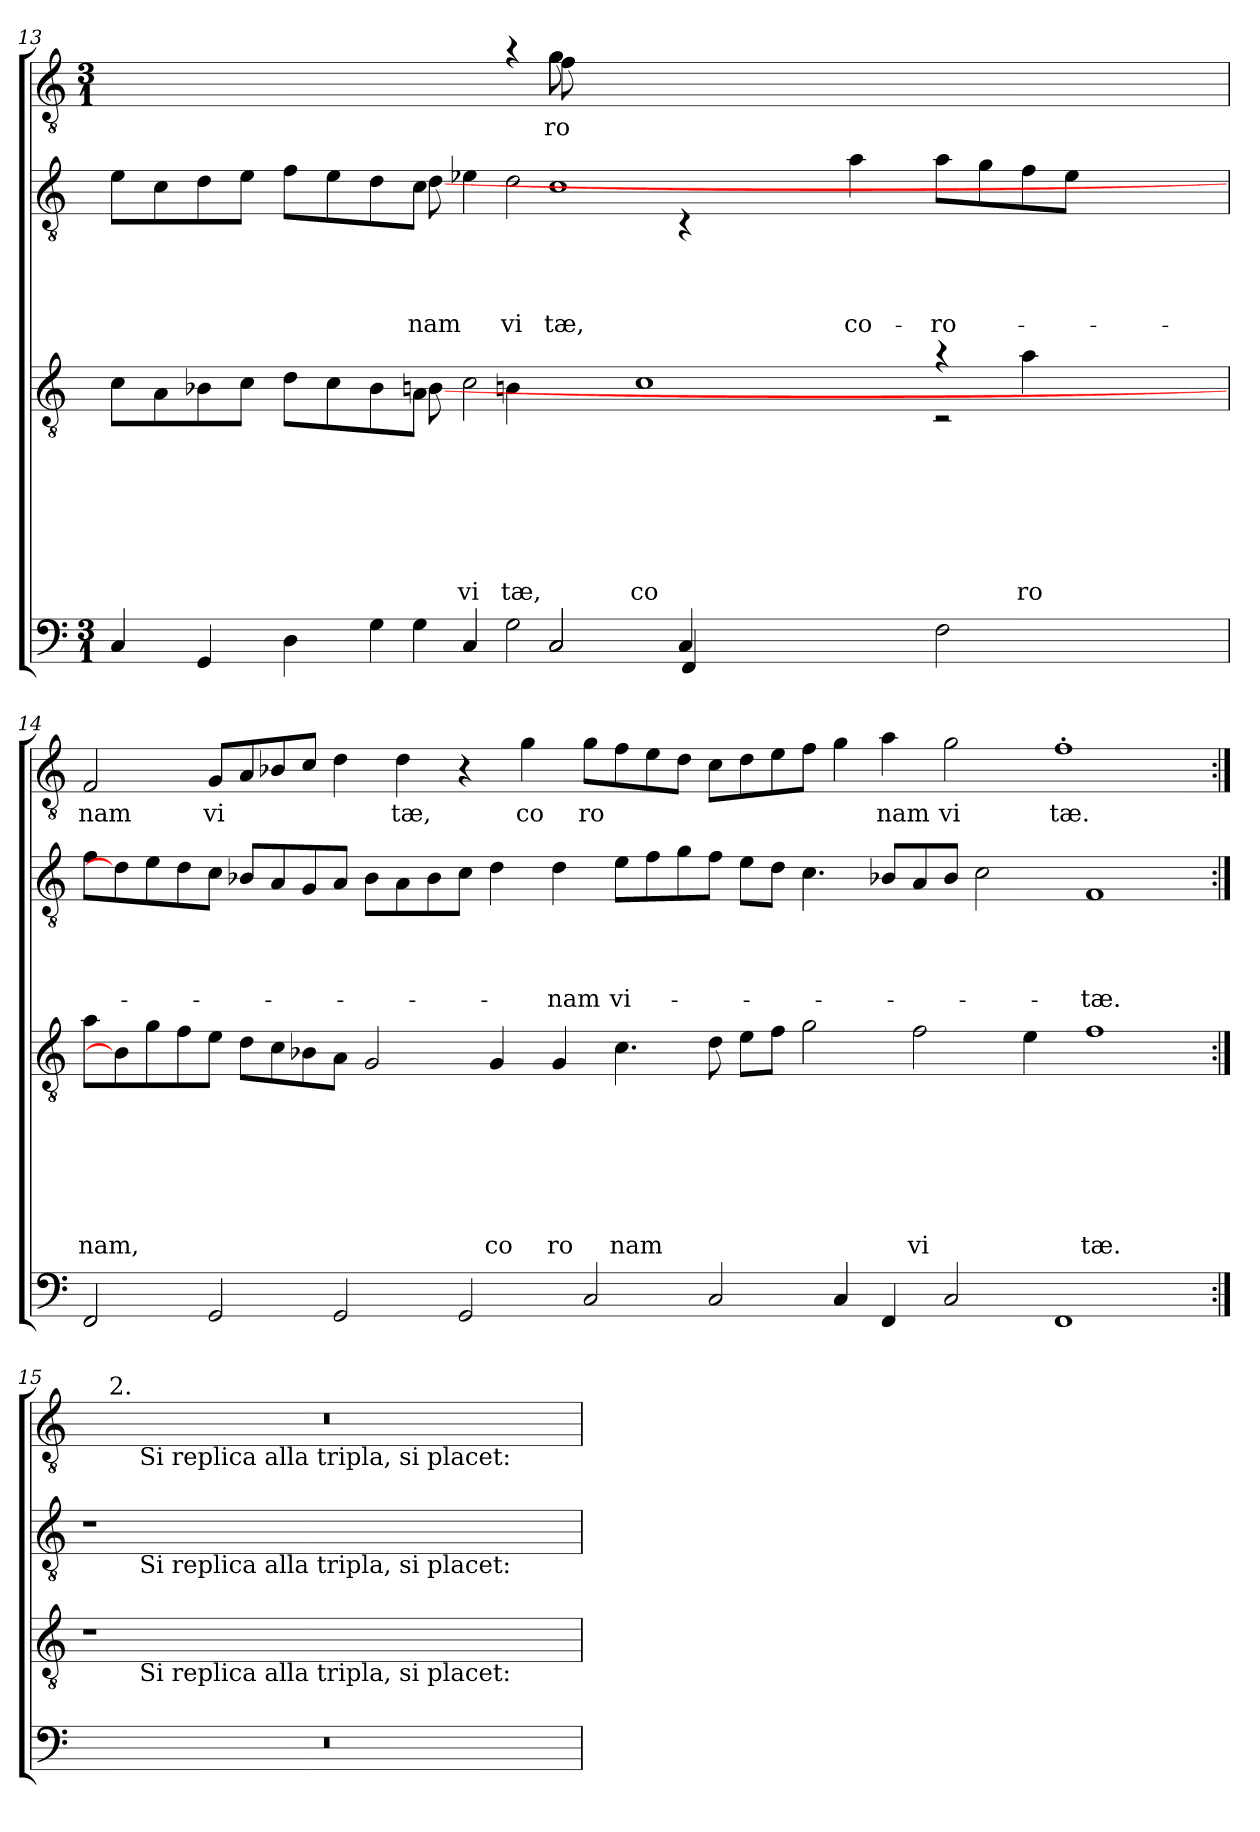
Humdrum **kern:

**kern	**kern	**text	**text	**text	**text	**text	**text	**text	**kern	**text	**text	**text	**text	**kern	**text
*part4	*part3	*part3	*part3	*part3	*part3	*part3	*part3	*part3	*part2	*part2	*part2	*part2	*part2	*part1	*part1
*staff4	*staff3	*staff3	*staff3	*staff3	*staff3	*staff3	*staff3	*staff3	*staff2	*staff2	*staff2	*staff2	*staff2	*staff1	*staff1
*clefF4	*clefGv2	*	*	*	*	*	*	*	*clefGv2	*	*	*	*	*clefGv2	*
*k[]	*k[]	*	*	*	*	*	*	*	*k[]	*	*	*	*	*k[]	*
*C:	*C:	*	*	*	*	*	*	*	*C:	*	*	*	*	*C:	*
*M3/1	*	*	*	*	*	*	*	*	*	*	*	*	*	*M3/1	*
=13	=13	=13	=13	=13	=13	=13	=13	=13	=13	=13	=13	=13	=13	=13	=13
*^	*^	*	*	*	*	*	*	*	*^	*	*	*	*	*^	*
*	*^	*	*	*	*	*	*	*	*	*	*	*	*	*	*	*	*	*^	*
*	*	*^	*	*	*	*	*	*	*	*	*	*	*	*	*	*	*	*	*	*^	*
4C/	2..ryy	1ryy	1ryy	8c\L	2..ryy	.	.	.	.	.	.	.	8e\L	2..ryy	.	.	.	.	1ryy	1ryy	1ryy	1ryy	.
.	.	.	.	8A\	.	.	.	.	.	.	.	.	8c\	.	.	.	.	.	.	.	.	.	.
4GG/	.	.	.	8B-X\	.	.	.	.	.	.	.	.	8d\	.	.	.	.	.	.	.	.	.	.
.	.	.	.	8c\J	.	.	.	.	.	.	.	.	8e\J	.	.	.	.	.	.	.	.	.	.
4D\	.	.	.	8d\L	.	.	.	.	.	.	.	.	8f\L	.	.	.	.	.	.	.	.	.	.
.	.	.	.	8c\	.	.	.	.	.	.	.	.	8e\	.	.	.	.	.	.	.	.	.	.
4G\	.	.	.	8B-\	.	.	.	.	.	.	.	.	8d\	.	.	.	.	.	.	.	.	.	.
!	!	!	!	!	!	!	!	!	!	!	!	!	!	!	!	!	!	!LO:LY:b	!	!	!	!	!
.	4G\	.	.	8A\J	[8Bn\	.	.	.	.	.	.	.	8c\J	[8d\	.	.	.	-nam	.	.	.	.	.
!	!	!	!	!	!	!	!	!	!	!	!	!LO:LY:b	!	!	!	!	!	!	!	!	!	!	!
4C/	.	4ryy	2ryy	2c\	8ryy	.	.	.	.	.	.	vi	4e-X\	8ryy	.	.	.	.	8ryy	4ryy	4ryy	4ryy	.
!	!	!	!	!	!	!	!	!	!	!	!	!LO:LY:b	!	!	!	!	!	!LO:LY:b	!	!	!	!	!
.	2G\	.	.	.	4Bn\	.	.	.	.	.	.	tæ,	.	2d\	.	.	.	vi-	4ra	.	.	.	.
!	!	!	!	!	!	!	!	!	!	!	!	!	!	!	!	!	!	!LO:LY:b	!	!	!	!	!LO:LY:b
!	!	!	!	!	!	!	!	!	!	!	!	!	!	!	!	!	!	!	!	!	!	!	!LO:LY:b
2C/	.	2C/	.	.	.	.	.	.	.	.	.	.	1c	.	.	.	.	-tæ,	.	4g\	8g\	8f\	ro
.	.	.	.	.	1ryy	.	.	.	.	.	.	.	.	.	.	.	.	.	1.ryy	.	1.ryy	1.ryy	.
!	!	!	!	!	!	!	!	!	!	!	!	!LO:LY:b	!	!	!	!	!	!	!	!	!	!	!
.	.	.	8ryy	1c	.	.	.	.	.	.	.	co	.	.	.	.	.	.	.	1.ryy	.	.	.
.	4C/	.	4FF/	.	.	.	.	.	.	.	.	.	.	4rC	.	.	.	.	.	.	.	.	.
1ryy	.	1ryy	.	.	.	.	.	.	.	.	.	.	.	.	.	.	.	.	.	.	.	.	.
.	1ryy	.	2ryy	.	.	.	.	.	.	.	.	.	.	1ryy	.	.	.	.	.	.	.	.	.
!	!	!	!	!	!	!	!	!	!	!	!	!	!	!	!	!	!	!LO:LY:b	!	!	!	!	!
.	.	.	.	.	.	.	.	.	.	.	.	.	4a\	.	.	.	.	co-	.	.	.	.	.
.	.	.	8ryy	.	8ryy	.	.	.	.	.	.	.	.	.	.	.	.	.	.	.	.	.	.
!	!	!	!	!	!	!	!	!	!	!	!	!	!	!	!	!	!	!LO:LY:b	!	!	!	!	!
.	.	.	2F\	4ra	2rC	.	.	.	.	.	.	.	8a\L	.	.	.	.	-ro-	.	.	.	.	.
.	.	.	.	.	.	.	.	.	.	.	.	.	8g\	.	.	.	.	.	.	.	.	.	.
!	!	!	!	!	!	!	!	!	!	!	!	!LO:LY:b	!	!	!	!	!	!	!	!	!	!	!
4ryy	.	4ryy	.	4a\	.	.	.	.	.	.	.	ro	8f\	.	.	.	.	.	.	.	.	.	.
.	8ryy	.	.	.	.	.	.	.	.	.	.	.	8e-\J	8ryy	.	.	.	.	8ryy	.	8ryy	8ryy	.
*	*v	*v	*v	*	*	*	*	*	*	*	*	*	*	*	*	*	*	*	*	*	*	*	*
*	*	*v	*v	*	*	*	*	*	*	*	*	*	*	*	*	*	*	*	*	*	*
!!LO:PB:g=z
=14	=14	=14	=14	=14	=14	=14	=14	=14	=14	=14	=14	=14	=14	=14	=14	=14	=14	=14	=14	=14
!	!	!	!	!	!	!	!	!	!LO:LY:b	!	!	!	!	!	!	!	!	!	!	!LO:LY:b
*	*	*	*	*	*	*	*	*	*	*v	*v	*	*	*	*	*	*	*	*	*
*v	*v	*	*	*	*	*	*	*	*	*	*	*	*	*	*v	*v	*v	*v	*
2FF/	8a\L	.	.	.	.	.	.	nam,	8f\L	.	.	.	.	2F/	nam
.	8B\]	.	.	.	.	.	.	.	8d\]	.	.	.	.	.	.
.	8g\	.	.	.	.	.	.	.	8e\	.	.	.	.	.	.
.	8f\	.	.	.	.	.	.	.	8d\	.	.	.	.	.	.
!	!	!	!	!	!	!	!	!	!	!	!	!	!	!	!LO:LY:b
2GG/	8e\J	.	.	.	.	.	.	.	8c\J	.	.	.	.	8G/L	vi
.	8d\L	.	.	.	.	.	.	.	8B-X/L	.	.	.	.	8A/	.
.	8c\	.	.	.	.	.	.	.	8A/	.	.	.	.	8B-X/	.
.	8B-X\	.	.	.	.	.	.	.	8G/	.	.	.	.	8c/J	.
2GG/	8A\J	.	.	.	.	.	.	.	8A/J	.	.	.	.	4d\	.
.	2G/	.	.	.	.	.	.	.	8B-\L	.	.	.	.	.	.
!	!	!	!	!	!	!	!	!	!	!	!	!	!	!	!LO:LY:b
.	.	.	.	.	.	.	.	.	8A\	.	.	.	.	4d\	tæ,
.	.	.	.	.	.	.	.	.	8B-\	.	.	.	.	.	.
2GG/	.	.	.	.	.	.	.	.	8c\J	.	.	.	.	4r	.
!	!	!	!	!	!	!	!	!LO:LY:b	!	!	!	!	!	!	!
.	4G/	.	.	.	.	.	.	co	4d\	.	.	.	.	.	.
!	!	!	!	!	!	!	!	!	!	!	!	!	!	!	!LO:LY:b
.	.	.	.	.	.	.	.	.	.	.	.	.	.	4g\	co
!	!	!	!	!	!	!	!	!LO:LY:b	!	!	!	!	!LO:LY:b	!	!
.	4G/	.	.	.	.	.	.	ro	4d\	.	.	.	-nam	.	.
!	!	!	!	!	!	!	!	!	!	!	!	!	!	!	!LO:LY:b
2C/	.	.	.	.	.	.	.	.	.	.	.	.	.	8g\L	ro
!	!	!	!	!	!	!	!	!LO:LY:b	!	!	!	!	!LO:LY:b	!	!
.	4.c\	.	.	.	.	.	.	nam	8e\L	.	.	.	vi-	8f\	.
.	.	.	.	.	.	.	.	.	8f\	.	.	.	.	8e\	.
.	.	.	.	.	.	.	.	.	8g\	.	.	.	.	8d\J	.
2C/	8d\	.	.	.	.	.	.	.	8f\J	.	.	.	.	8c\L	.
.	8e\L	.	.	.	.	.	.	.	8e\L	.	.	.	.	8d\	.
.	8f\J	.	.	.	.	.	.	.	8d\J	.	.	.	.	8e\	.
.	2g\	.	.	.	.	.	.	.	4.c\	.	.	.	.	8f\J	.
4C/	.	.	.	.	.	.	.	.	.	.	.	.	.	4g\	.
!	!	!	!	!	!	!	!	!	!	!	!	!	!	!	!LO:LY:b
4FF/	.	.	.	.	.	.	.	.	8B-X/L	.	.	.	.	4a\	nam
!	!	!	!	!	!	!	!	!LO:LY:b	!	!	!	!	!	!	!
.	2f\	.	.	.	.	.	.	vi	8A/	.	.	.	.	.	.
!	!	!	!	!	!	!	!	!	!	!	!	!	!	!	!LO:LY:b
2C/	.	.	.	.	.	.	.	.	8B-/J	.	.	.	.	2g\	vi
.	.	.	.	.	.	.	.	.	2c\	.	.	.	.	.	.
.	4e\	.	.	.	.	.	.	.	.	.	.	.	.	.	.
!	!	!	!	!	!	!	!	!	!	!	!	!	!	!	!LO:LY:b
1FF	.	.	.	.	.	.	.	.	.	.	.	.	.	1f>'>	tæ.
!	!	!	!	!	!	!	!	!LO:LY:b	!	!	!	!	!LO:LY:b	!	!
.	1f	.	.	.	.	.	.	tæ.	1F	.	.	.	-tæ.	.	.
8ryy	.	.	.	.	.	.	.	.	.	.	.	.	.	8ryy	.
!!LO:LB:g=z
=15:|!	=15:|!	=15:|!	=15:|!	=15:|!	=15:|!	=15:|!	=15:|!	=15:|!	=15:|!	=15:|!	=15:|!	=15:|!	=15:|!	=15:|!	=15:|!
*	*^	*	*	*	*	*	*	*	*^	*	*	*	*	*^	*
*	*	*	*	*	*	*	*	*	*	*	*	*	*	*	*	*	*^	*
0.r	1r	8..ryy	.	.	.	.	.	.	.	1r	8..ryy	.	.	.	.	0.r	16.ryy	8..ryy	.
!	!	!	!	!	!	!	!	!	!	!	!	!	!	!	!	!	!LO:TX:a:t=2.	!	!
.	.	.	.	.	.	.	.	.	.	.	.	.	.	.	.	.	1ryy	.	.
!	!	!	!	!	!	!	!	!	!	!	!	!	!	!	!	!	!	!LO:TX:b:t=Si replica alla tripla, si placet&colon;	!
!	!	!	!	!	!	!	!	!	!	!	!LO:TX:b:t=Si replica alla tripla, si placet&colon;	!	!	!	!	!	!	!	!
!	!	!LO:TX:b:t=Si replica alla tripla, si placet&colon;	!	!	!	!	!	!	!	!	!	!	!	!	!	!	!	!	!
.	.	1ryy	.	.	.	.	.	.	.	.	1ryy	.	.	.	.	.	.	1ryy	.
.	0ryy	.	.	.	.	.	.	.	.	0ryy	.	.	.	.	.	.	.	.	.
.	.	.	.	.	.	.	.	.	.	.	.	.	.	.	.	.	1ryy	.	.
.	.	1ryy	.	.	.	.	.	.	.	.	1ryy	.	.	.	.	.	.	1ryy	.
.	.	.	.	.	.	.	.	.	.	.	.	.	.	.	.	.	2ryy	.	.
.	.	2ryy	.	.	.	.	.	.	.	.	2ryy	.	.	.	.	.	.	2ryy	.
.	.	.	.	.	.	.	.	.	.	.	.	.	.	.	.	.	4ryy	.	.
.	.	4ryy	.	.	.	.	.	.	.	.	4ryy	.	.	.	.	.	.	4ryy	.
.	.	.	.	.	.	.	.	.	.	.	.	.	.	.	.	.	8ryy	.	.
.	.	32ryy	.	.	.	.	.	.	.	.	32ryy	.	.	.	.	.	32ryy	32ryy	.
*	*v	*v	*	*	*	*	*	*	*	*	*	*	*	*	*	*v	*v	*v	*
*	*	*	*	*	*	*	*	*	*v	*v	*	*	*	*	*	*
=	=	=	=	=	=	=	=	=	=	=	=	=	=	=	=
*-	*-	*-	*-	*-	*-	*-	*-	*-	*-	*-	*-	*-	*-	*-	*-
